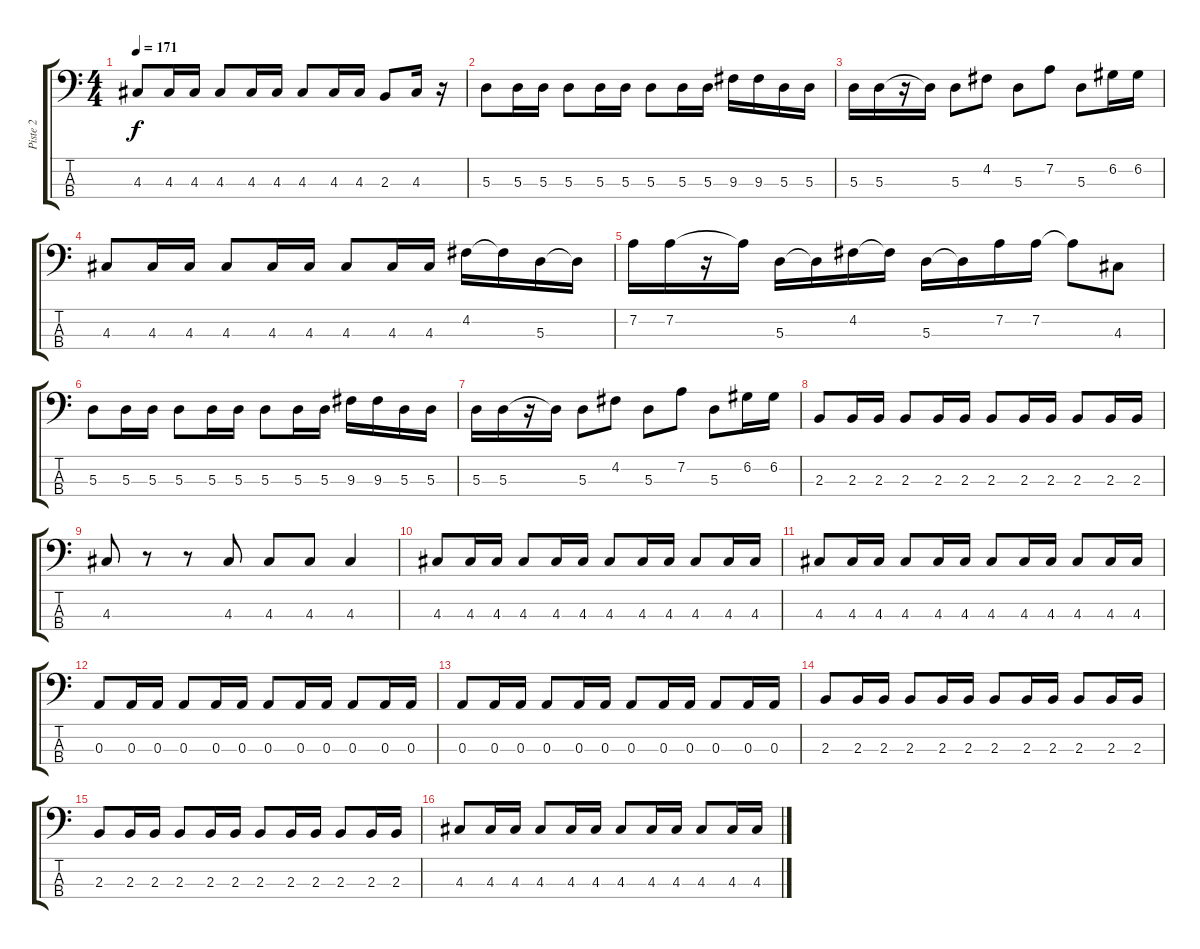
\track ("Piste 2" "Piste 2") {instrument electricbassfinger}
\staff {score tabs}
\tuning (G2 D2 A1 E1) {hide}
\ts (4 4)
\tempo 171
\clef f4
\ks c
4.3.8{dy f} 4.3.16 4.3.16 4.3.8 4.3.16 4.3.16 4.3.8 4.3.16 4.3.16 2.3.8 4.3.16 r.16 |
5.3.8 5.3.16 5.3.16 5.3.8 5.3.16 5.3.16 5.3.8 5.3.16 5.3.16 9.3.16 9.3.16 5.3.16 5.3.16 |
5.3.16 5.3.16 r.16 5.3{t}.16 5.3.8 4.2.8 5.3.8 7.2.8 5.3.8 6.2.16 6.2.16 |
4.3.8 4.3.16 4.3.16 4.3.8 4.3.16 4.3.16 4.3.8 4.3.16 4.3.16 4.2.16 4.2{t}.16 5.3.16 5.3{t}.16 |
7.2.16 7.2.16 r.16 7.2{t}.16 5.3.16 5.3{t}.16 4.2.16 4.2{t}.16 5.3.16 5.3{t}.16 7.2.16 7.2.16 7.2{t}.8 4.3.8 |
5.3.8 5.3.16 5.3.16 5.3.8 5.3.16 5.3.16 5.3.8 5.3.16 5.3.16 9.3.16 9.3.16 5.3.16 5.3.16 |
5.3.16 5.3.16 r.16 5.3{t}.16 5.3.8 4.2.8 5.3.8 7.2.8 5.3.8 6.2.16 6.2.16 |
2.3.8 2.3.16 2.3.16 2.3.8 2.3.16 2.3.16 2.3.8 2.3.16 2.3.16 2.3.8 2.3.16 2.3.16 |
4.3.8 r.8 r.8 4.3.8 4.3.8 4.3.8 4.3.4 |
4.3.8 4.3.16 4.3.16 4.3.8 4.3.16 4.3.16 4.3.8 4.3.16 4.3.16 4.3.8 4.3.16 4.3.16 |
4.3.8 4.3.16 4.3.16 4.3.8 4.3.16 4.3.16 4.3.8 4.3.16 4.3.16 4.3.8 4.3.16 4.3.16 |
0.3.8 0.3.16 0.3.16 0.3.8 0.3.16 0.3.16 0.3.8 0.3.16 0.3.16 0.3.8 0.3.16 0.3.16 |
0.3.8 0.3.16 0.3.16 0.3.8 0.3.16 0.3.16 0.3.8 0.3.16 0.3.16 0.3.8 0.3.16 0.3.16 |
2.3.8 2.3.16 2.3.16 2.3.8 2.3.16 2.3.16 2.3.8 2.3.16 2.3.16 2.3.8 2.3.16 2.3.16 |
2.3.8 2.3.16 2.3.16 2.3.8 2.3.16 2.3.16 2.3.8 2.3.16 2.3.16 2.3.8 2.3.16 2.3.16 |
4.3.8 4.3.16 4.3.16 4.3.8 4.3.16 4.3.16 4.3.8 4.3.16 4.3.16 4.3.8 4.3.16 4.3.16
